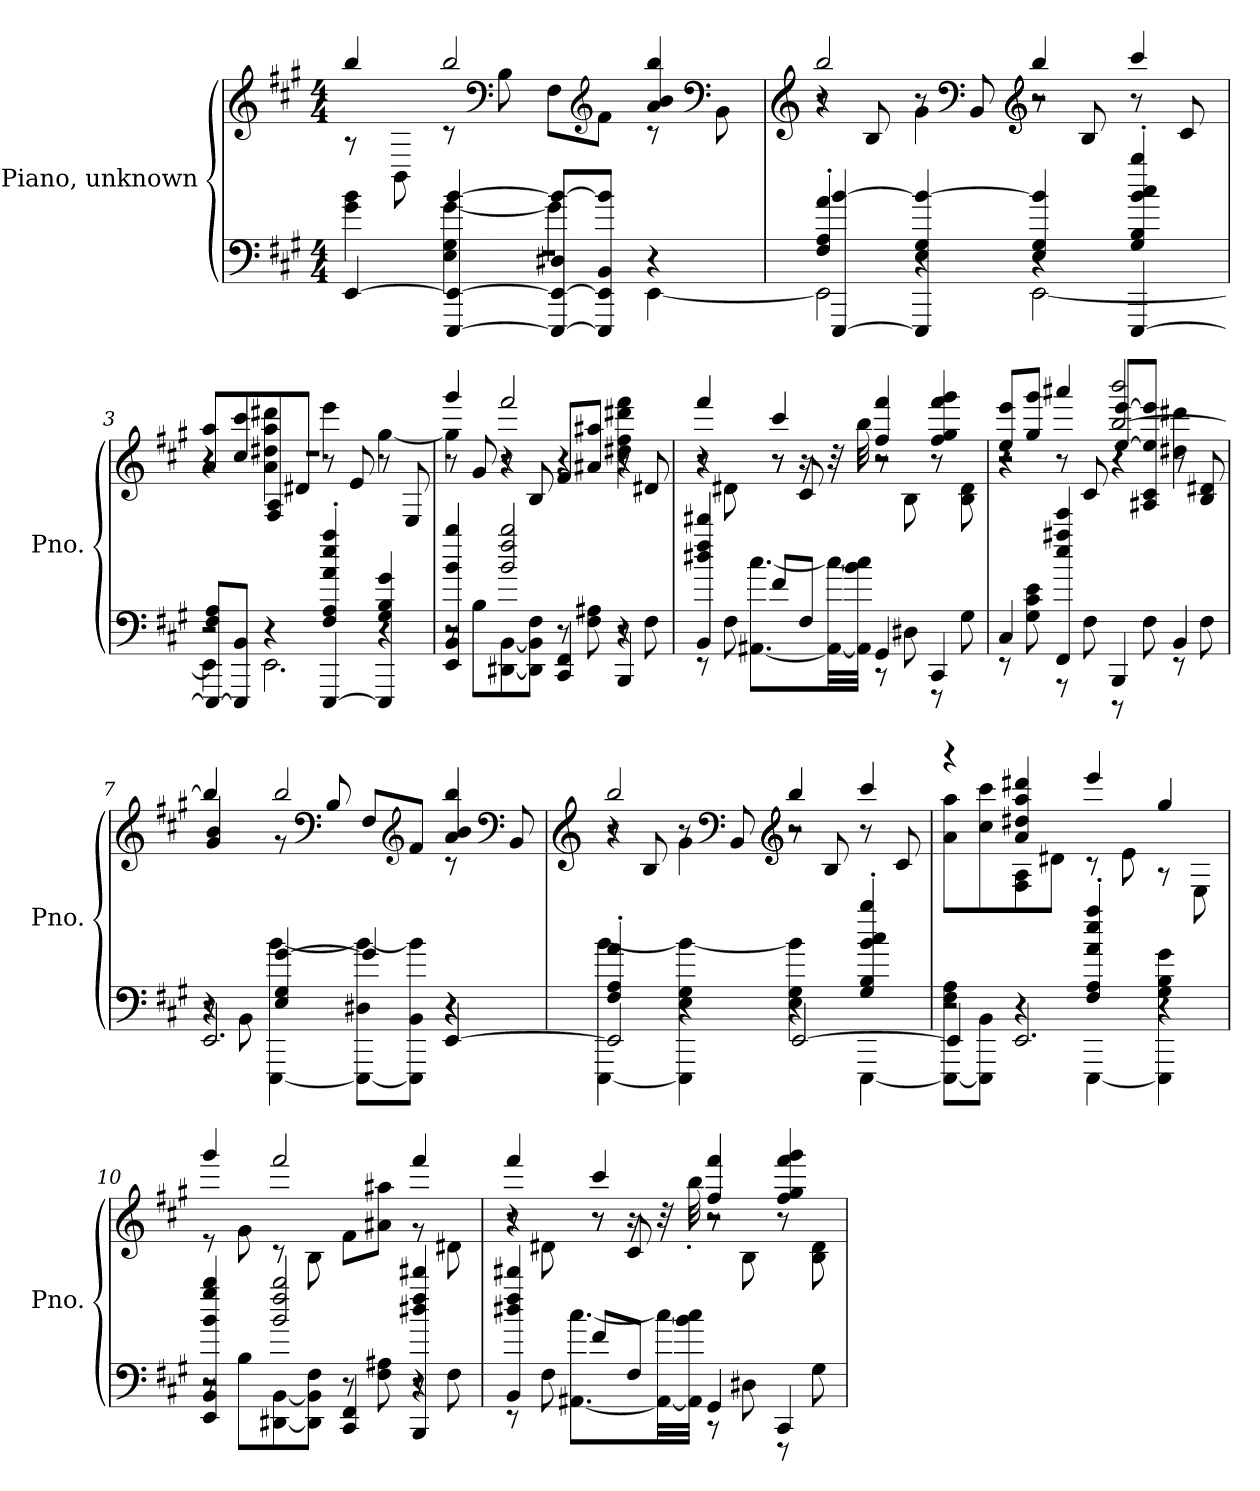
**kern	**kern
*part1	*part1
*staff2	*staff1
*I"Piano, unknown	*
*I'Pno.	*
*clefF4	*clefG2
*k[f#c#g#]	*k[f#c#g#]
*M4/4	*M4/4
*MM120	*MM120
=1	=1
*^	*^
*	*^	*	*
1r	4g#\ 4b\	[4EE/	4bb/	8r
.	.	.	.	8BB\
.	4E\ 4G#\ [4g#\	[4EEE/ 4EE/_ [4b/	2bb/	8r
*	*	*	*clefF4	*
.	.	.	.	8B\
.	4g#\]	8EEE/_ 8EE/_ 8D#X/ 8b/_L	.	8F#\L
*	*	*	*clefG2	*
.	.	8EEE/] 8EE/] 8BB/ 8b/]J	.	8f#\J
.	[4EE\	4r	4a/ 4b/ 4bb/	8r
*	*	*	*clefF4	*
.	.	.	.	8BB\
*	*	*	*v	*v
=2	=2	=2	=2
*	*	*	*clefG2
*	*	*	*^
*	*	*	*	*^
4F#/' 4A/' 4a/'	2EE\]	[4EEE/ [4b/	2bb/	4r	8r
.	.	.	.	.	8B/
4r	.	4EEE/] 4E/ 4G#/ 4b/_	.	4g#\	8r
*	*	*	*clefF4	*	*
.	.	.	.	.	8BB/
*	*	*	*clefG2	*	*
4r	[2EE\	4E/ 4G#/ 4b/]	4bb/	2r	8r
.	.	.	.	.	8B/
4G#/' 4B/' 4b/' 4cc#/' 4bb/'	.	[4EEE/	4ccc#/	.	8r
.	.	.	.	.	8c#/
!!LO:LB:g=z	!!	!!
=3	=3	=3	=3	=3	=3
2r	4EE\]	8EEE/_ 8F#/ 8A/L	1r	4r	8a/ 8aa/L
.	.	8EEE/] 8BB/J	.	.	8cc#/ 8ccc#/
.	2.EE\	4r	.	4a\ 4dd#X\ 4aa\ 4ddd#X\	8F#/ 8A/
.	.	.	.	.	8d#X/J
4F#/' 4A/' 4a/' 4ee/' 4aa/'	.	[4EEE/	.	4eee\	8r
.	.	.	.	.	8e/
4r	.	4EEE/] 4G#/ 4B/ 4g#/	.	[4gg#\	8r
.	.	.	.	.	8E/
=4	=4	=4	=4	=4	=4
4EE/ 4BB/ 4b/ 4bb/	8r	2r	4ggg#/	4gg#\]	8r
.	8B\L	.	.	.	8g#/
2b/ 2ff#/ 2bb/	[8DD#X\ [8BB\	.	2fff#/	4r	8r
.	8DD#\] 8BB\] 8F#\J	.	.	.	8B/
.	8r	4CC#/ 4FF#/	.	4r	8f#/L
.	8F#\ 8A#X\	.	.	.	8a#X/ 8aa#X/J
4r	8r	4BBB/	4r	4dd#X\ 4ff#\ 4ddd#X\ 4fff#\	8r
.	8F#\	.	.	.	8d#X/
*	*v	*v	*	*	*
=5	=5	=5	=5	=5
4BB/ 4dd#X/ 4ff#/ 4ddd#X/	8r	4fff#/	8r	4r
.	8F#\	.	8d#X\	.
8f#/L	[8.AA#X\ [8.cc#\L	4ccc#/	8r	8r
8F#/J	.	.	16r	8c#/
.	32AA#\_ 32cc#\_LL	.	32r	.
.	32AA#\] 32b\ 32cc#\]JJJ	.	32bb\	.
4GG#/	8r	4ff#/ 4fff#/	8r	2r
.	8D#X\	.	8B\	.
4CC#/	8r	4ff#/ 4gg#/ 4fff#/ 4ggg#/	8r	.
.	8G#\	.	8B\ 8d#\	.
!!LO:LB:g=z	!!	!!
=6	=6	=6	=6	=6
4C#/	8r	4r	2r	8ee/ 8eee/L
.	8G#\ 8c#\ 8e\	.	.	8gg#/ 8ggg#/J
4FF#/ 4ee/ 4aa#X/ 4eee/	8r	4aaa#X/	.	8r
.	8F#\	.	.	8c#/
4BBB/	8r	[2bb/ 2bbb/	4r	[8ee/ [8eee/L
.	8F#\	.	.	8A#X/ 8c#/ 8ee/] 8eee/]J
4BB/	8r	.	4dd#X\ 4ddd#X\	8r
.	8F#\	.	.	8B/ 8d#X/
*	*	*	*v	*v
=7	=7	=7	=7
*	*^	*	*
4r	8r	2.EE/	4bb/]	4g#/ 4b/
.	8BB\	.	.	.
4E/ 4G#/ [4g#/	[4EEE\ [4b\	.	2bb/	8r
*	*	*	*clefF4	*
.	.	.	.	8B/
4g#/]	8EEE\_ 8D#X\ 8b\_L	.	.	8F#/L
*	*	*	*clefG2	*
.	8EEE\] 8BB\ 8b\]J	.	.	8f#/J
4r	4r	[4EE/	4a/ 4b/ 4bb/	8r
*	*	*	*clefF4	*
.	.	.	.	8BB/
*	*	*	*v	*v
!!LO:LB:g=z
=8	=8	=8	=8
*	*	*	*clefG2
*	*	*	*^
*	*	*	*	*^
4F#/' 4A/' 4a/'	[4EEE\ [4b\	2EE/]	2bb/	4r	8r
.	.	.	.	.	8B/
4r	4EEE\] 4E\ 4G#\ 4b\_	.	.	4g#\	8r
*	*	*	*clefF4	*	*
.	.	.	.	.	8BB/
*	*	*	*clefG2	*	*
4r	4E\ 4G#\ 4b\]	[2EE/	4bb/	2r	8r
.	.	.	.	.	8B/
4G#/' 4B/' 4b/' 4cc#/' 4bb/'	[4EEE\	.	4ccc#/	.	8r
.	.	.	.	.	8c#/
*	*	*	*	*v	*v
=9	=9	=9	=9	=9
2r	8EEE\_ 8F#\ 8A\L	4EE/]	4r	8a\ 8aa\L
.	8EEE\] 8BB\J	.	.	8cc#\ 8ccc#\
.	4r	2.EE/	4a/ 4dd#X/ 4aa/ 4ddd#X/	8F#\ 8A\
.	.	.	.	8d#X\J
4F#/' 4A/' 4a/' 4ee/' 4aa/'	[4EEE\	.	4eee/	8r
.	.	.	.	8e\
4r	4EEE\] 4G#\ 4B\ 4g#\	.	4gg#/	8r
.	.	.	.	8E\
=10	=10	=10	=10	=10
4EE/ 4BB/ 4b/ 4gg#/ 4bb/	8r	2r	4ggg#/	8r
.	8B\L	.	.	8g#\
2b/ 2ff#/ 2bb/	[8DD#X\ [8BB\	.	2fff#/	8r
.	8DD#\] 8BB\] 8F#\J	.	.	8B\
.	8r	4CC#/ 4FF#/	.	8f#\L
.	8F#\ 8A#X\	.	.	8a#X\ 8aa#X\J
4BBB/ 4dd#X/ 4ff#/ 4ddd#X/	8r	4r	4fff#/	8r
.	8F#\	.	.	8d#X\
*	*v	*v	*	*
!!LO:LB:g=z
=11	=11	=11	=11
*	*	*	*^
4BB/ 4dd#X/ 4ff#/ 4ddd#X/	8r	4fff#/	8r	4r
.	8F#\	.	8d#X\	.
8f#/L	[8.AA#X\ [8.cc#\L	4ccc#/	8r	8r
8F#/J	.	.	16r	8c#/
.	32AA#\_ 32cc#\_LL	.	32r	.
.	32AA#\] 32b\ 32cc#\]JJJ	.	32bb'\	.
4GG#/	8r	4ff#/ 4fff#/	8r	2r
.	8D#X\	.	8B\	.
4CC#/	8r	4ff#/ 4gg#/ 4fff#/ 4ggg#/	8r	.
.	8G#\	.	8B\ 8d#\	.
*v	*v	*	*	*
*	*v	*v	*v
=	=
*-	*-
